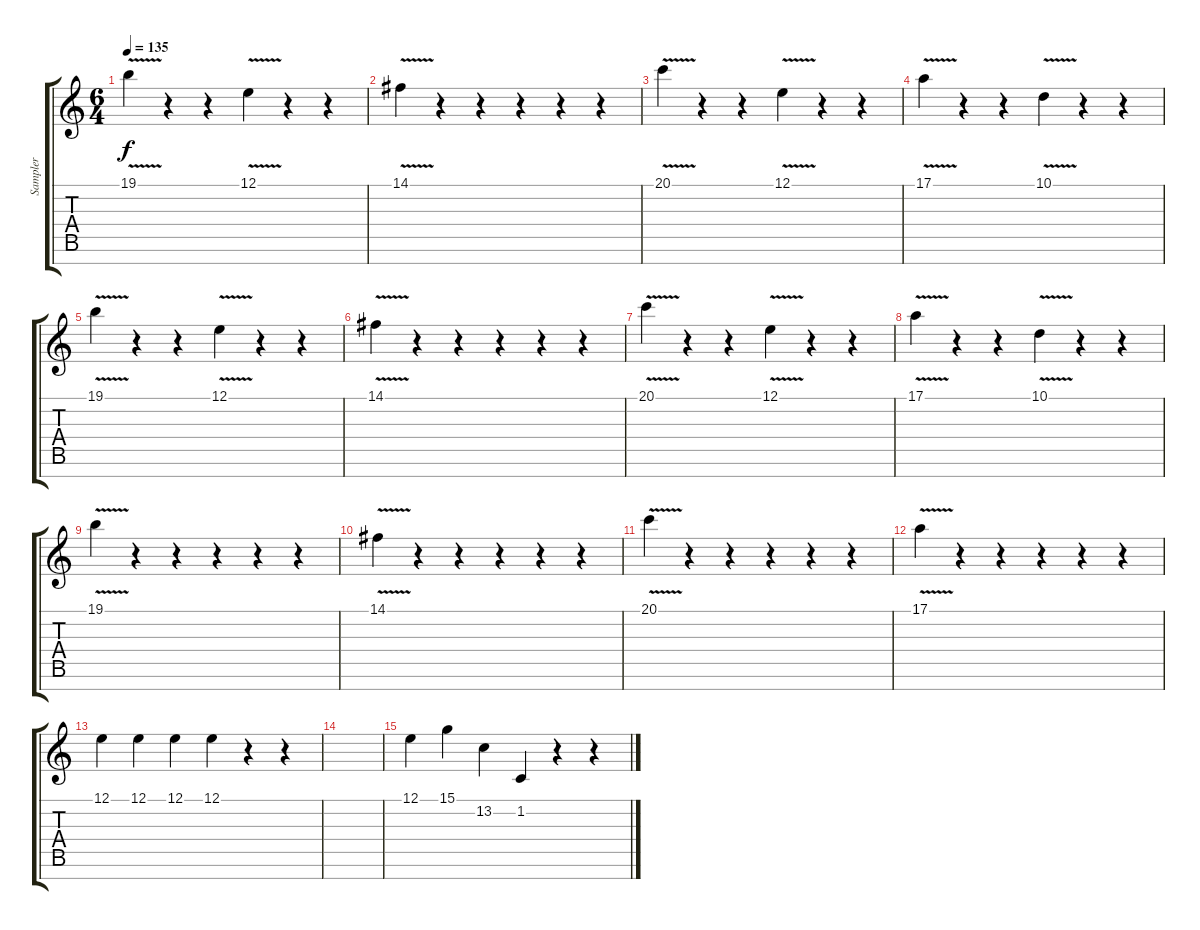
\track ("Sampler" "Sampler") {instrument vibraphone}
\staff {score tabs}
\tuning (E4 B3 G3 D3 A2 E2 B1) {hide}
\ts (6 4)
\tempo 135
\clef g2
\ks c
19.1{v}.4{dy f volume 8 instrument lead8bassandlead} r.4 r.4 12.1{v}.4 r.4 r.4 |
14.1{v}.4 r.4 r.4 r.4 r.4 r.4 |
20.1{v}.4 r.4 r.4 12.1{v}.4 r.4 r.4 |
17.1{v}.4 r.4 r.4 10.1{v}.4 r.4 r.4 |
19.1{v}.4 r.4 r.4 12.1{v}.4 r.4 r.4 |
14.1{v}.4 r.4 r.4 r.4 r.4 r.4 |
20.1{v}.4 r.4 r.4 12.1{v}.4 r.4 r.4 |
17.1{v}.4 r.4 r.4 10.1{v}.4 r.4 r.4 |
19.1{v}.4 r.4 r.4 r.4 r.4 r.4 |
14.1{v}.4 r.4 r.4 r.4 r.4 r.4 |
20.1{v}.4 r.4 r.4 r.4 r.4 r.4 |
17.1{v}.4 r.4 r.4 r.4 r.4 r.4 |
12.1.4{volume 12 instrument vibraphone} 12.1.4 12.1.4 12.1.4 r.4 r.4 |
|
12.1.4 15.1.4 13.2.4 1.2.4 r.4 r.4
